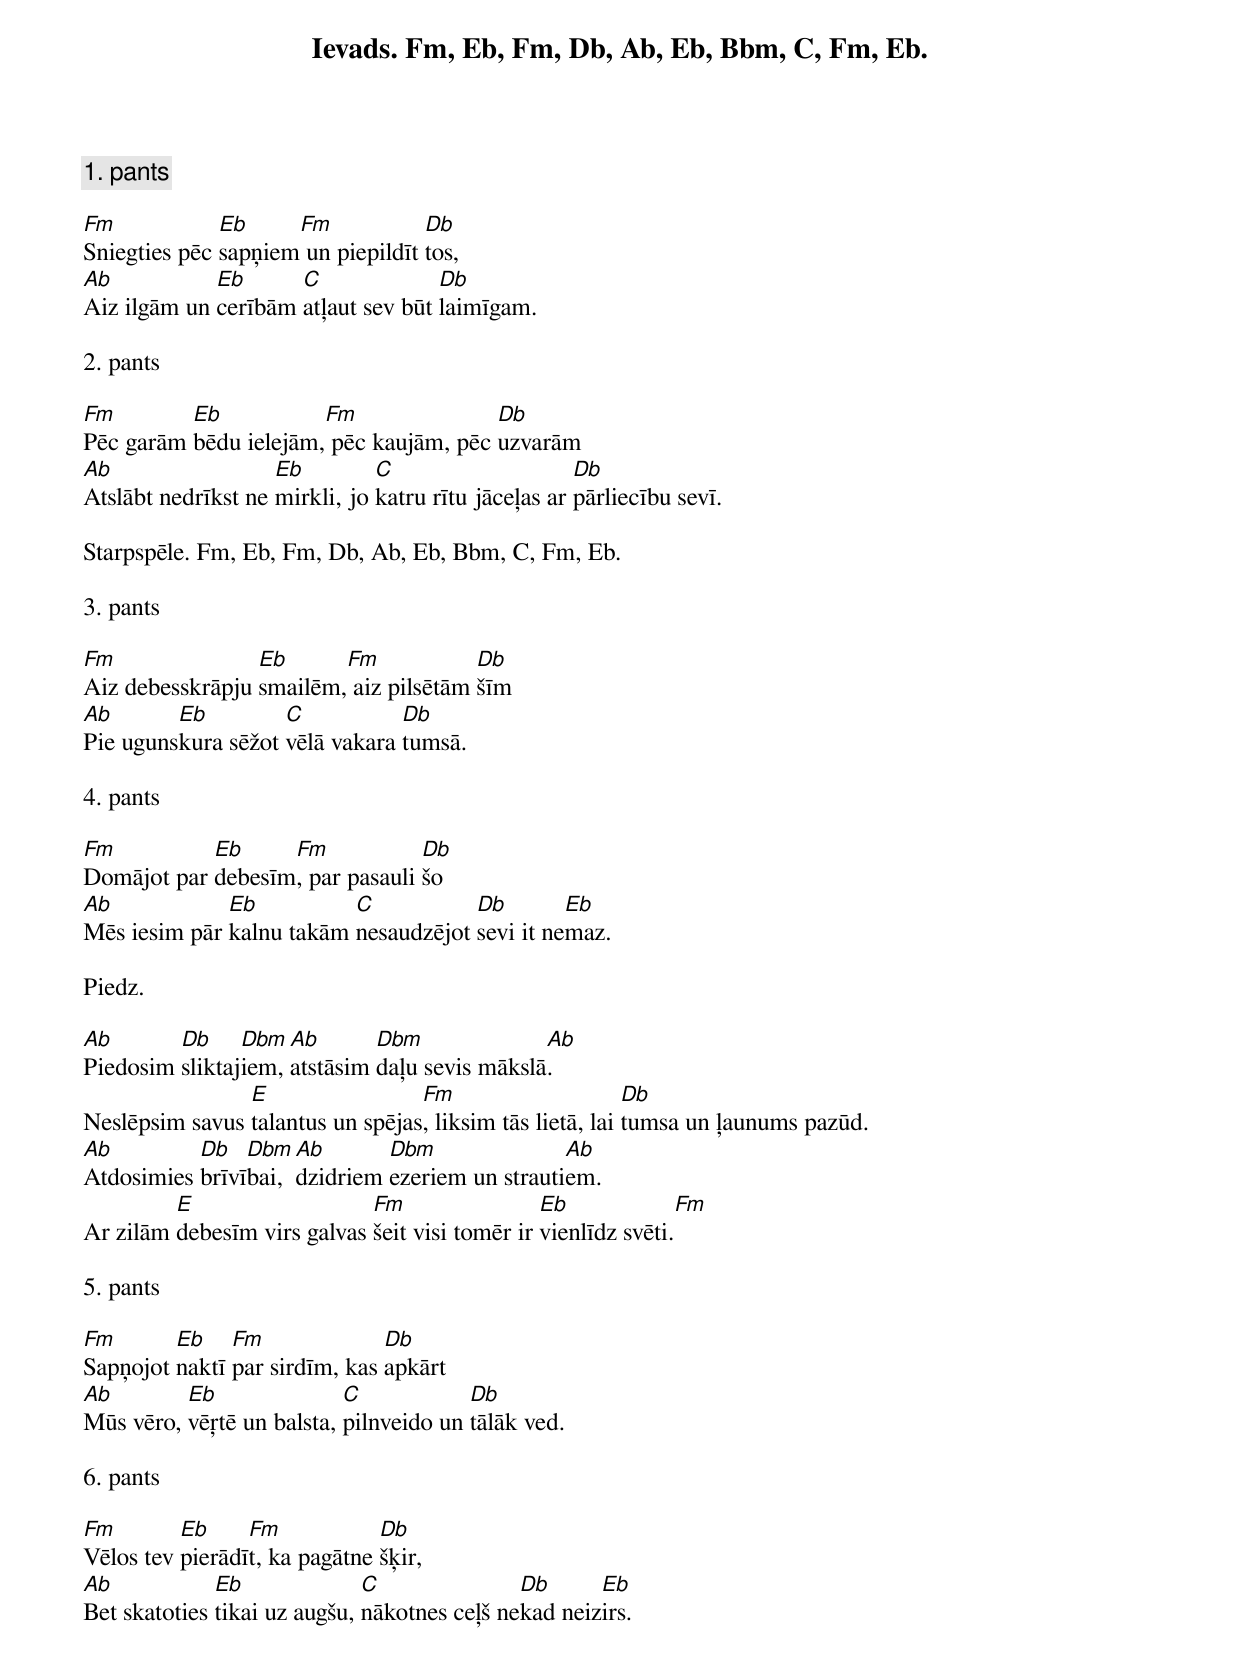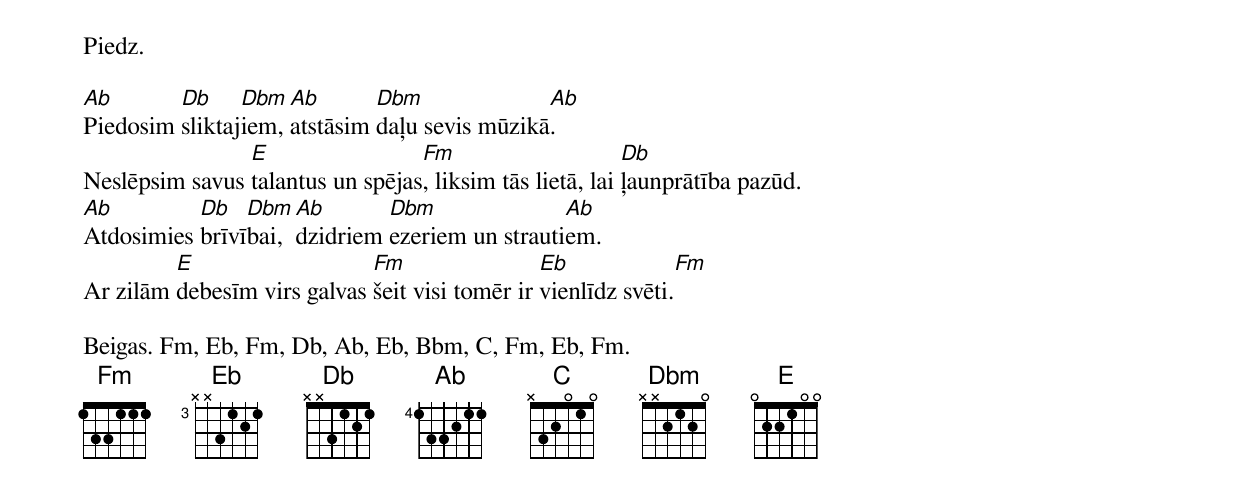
Ievads. Fm, Eb, Fm, Db, Ab, Eb, Bbm, C, Fm, Eb.

1. pants

Fm            Eb     Fm            Db
Sniegties pēc sapņiem un piepildīt tos,
Ab           Eb      C              Db
Aiz ilgām un cerībām atļaut sev būt laimīgam.

2. pants

Fm        Eb           Fm               Db
Pēc garām bēdu ielejām, pēc kaujām, pēc uzvarām
Ab                  Eb         C                     Db
Atslābt nedrīkst ne mirkli, jo katru rītu jāceļas ar pārliecību sevī.

Starpspēle. Fm, Eb, Fm, Db, Ab, Eb, Bbm, C, Fm, Eb.

3. pants

Fm               Eb      Fm            Db
Aiz debesskrāpju smailēm, aiz pilsētām šīm
Ab       Eb         C           Db
Pie ugunskura sēžot vēlā vakara tumsā.

4. pants

Fm          Eb     Fm            Db
Domājot par debesīm, par pasauli šo
Ab            Eb          C           Db        Eb
Mēs iesim pār kalnu takām nesaudzējot sevi it nemaz.

Piedz.

Ab       Db     Dbm  Ab       Dbm              Ab
Piedosim sliktajiem, atstāsim daļu sevis mākslā.
                E                 Fm                      Db
Neslēpsim savus talantus un spējas, liksim tās lietā, lai tumsa un ļaunums pazūd.
Ab         Db   Dbm  Ab       Dbm               Ab
Atdosimies brīvībai, dzidriem ezeriem un strautiem.
         E                   Fm                 Eb             Fm
Ar zilām debesīm virs galvas šeit visi tomēr ir vienlīdz svēti.

5. pants

Fm       Eb    Fm              Db
Sapņojot naktī par sirdīm, kas apkārt
Ab        Eb               C            Db
Mūs vēro, vēŗtē un balsta, pilnveido un tālāk ved.

6. pants

Fm        Eb     Fm            Db
Vēlos tev pierādīt, ka pagātne šķir,
Ab            Eb              C               Db      Eb
Bet skatoties tikai uz augšu, nākotnes ceļš nekad neizirs.

Piedz.

Ab       Db     Dbm  Ab       Dbm              Ab
Piedosim sliktajiem, atstāsim daļu sevis mūzikā.
                E                 Fm                      Db
Neslēpsim savus talantus un spējas, liksim tās lietā, lai ļaunprātība pazūd.
Ab         Db   Dbm  Ab       Dbm               Ab
Atdosimies brīvībai, dzidriem ezeriem un strautiem.
         E                   Fm                 Eb             Fm
Ar zilām debesīm virs galvas šeit visi tomēr ir vienlīdz svēti.

Beigas. Fm, Eb, Fm, Db, Ab, Eb, Bbm, C, Fm, Eb, Fm.
